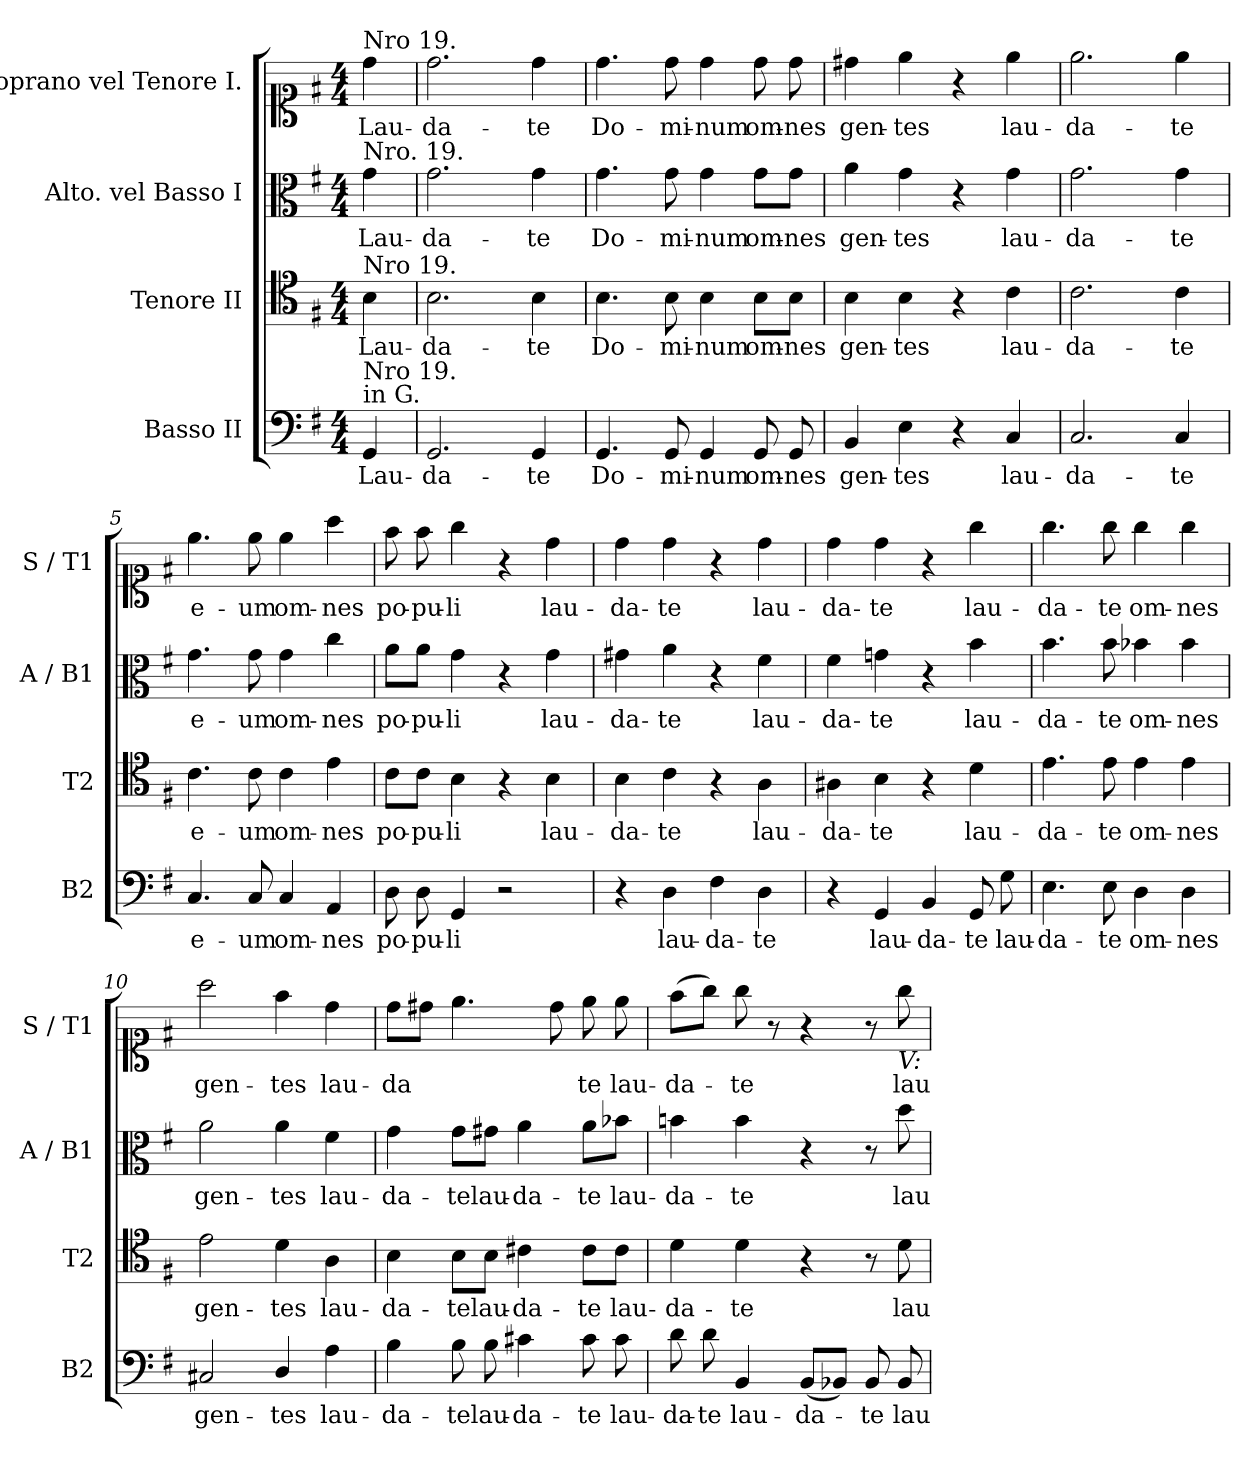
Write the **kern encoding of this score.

**kern	**text	**kern	**text	**kern	**text	**kern	**text
*part4	*part4	*part3	*part3	*part2	*part2	*part1	*part1
*staff4	*staff4	*staff3	*staff3	*staff2	*staff2	*staff1	*staff1
*I"Basso II	*	*I"Tenore II	*	*I"Alto. vel Basso I	*	*I"Soprano vel Tenore I.	*
*I'B2	*	*I'T2	*	*I'A / B1	*	*I'S / T1	*
*clefF4	*	*clefC4	*	*clefC3	*	*clefC1	*
*k[f#]	*	*k[f#]	*	*k[f#]	*	*k[f#]	*
*G:	*	*G:	*	*G:	*	*G:	*
*M4/4	*	*M4/4	*	*M4/4	*	*M4/4	*
=	=	=	=	=	=	=	=
!	!	!	!	!	!	!LO:TX:a:t=Nro 19.	!
!	!	!	!	!LO:TX:a:t=Nro. 19.	!	!	!
!	!	!LO:TX:a:t=Nro 19.	!	!	!	!	!
!LO:TX:a:t=Nro 19.\nin G.	!	!	!	!	!	!	!
4GG/	Lau-	4B\	Lau-	4g\	Lau-	4dd\	Lau-
=1	=1	=1	=1	=1	=1	=1	=1
2.GG/	-da-	2.B\	-da-	2.g\	-da-	2.dd\	-da-
4GG/	-te	4B\	-te	4g\	-te	4dd\	-te
=2	=2	=2	=2	=2	=2	=2	=2
4.GG/	Do-	4.B\	Do-	4.g\	Do-	4.dd\	Do-
8GG/	-mi-	8B\	-mi-	8g\	-mi-	8dd\	-mi-
4GG/	-num	4B\	-num	4g\	-num	4dd\	-num
8GG/	om-	8B\L	om-	8g\L	om-	8dd\	om-
8GG/	-nes	8B\J	-nes	8g\J	-nes	8dd\	-nes
=3	=3	=3	=3	=3	=3	=3	=3
4BB/	gen-	4B\	gen-	4a\	gen-	4dd#X\	gen-
4E\	-tes	4B\	-tes	4g\	-tes	4ee\	-tes
4r	.	4r	.	4r	.	4r	.
4C/	lau-	4c\	lau-	4g\	lau-	4ee\	lau-
=4	=4	=4	=4	=4	=4	=4	=4
2.C/	-da-	2.c\	-da-	2.g\	-da-	2.ee\	-da-
4C/	-te	4c\	-te	4g\	-te	4ee\	-te
=5	=5	=5	=5	=5	=5	=5	=5
4.C/	e-	4.c\	e-	4.g\	e-	4.ee\	e-
8C/	-um	8c\	-um	8g\	-um	8ee\	-um
4C/	om-	4c\	om-	4g\	om-	4ee\	om-
4AA/	-nes	4e\	-nes	4cc\	-nes	4aa\	-nes
=6	=6	=6	=6	=6	=6	=6	=6
8D\	po-	8c\L	po-	8a\L	po-	8ff#\	po-
8D\	-pu-	8c\J	-pu-	8a\J	-pu-	8ff#\	-pu-
4GG/	-li	4B\	-li	4g\	-li	4gg\	-li
2r	.	4r	.	4r	.	4r	.
.	.	4B\	lau-	4g\	lau-	4dd\	lau-
=7	=7	=7	=7	=7	=7	=7	=7
4r	.	4B\	-da-	4g#X\	-da-	4dd\	-da-
4D\	lau-	4c\	-te	4a\	-te	4dd\	-te
4F#\	-da-	4r	.	4r	.	4r	.
4D\	-te	4A\	lau-	4f#\	lau-	4dd\	lau-
=8	=8	=8	=8	=8	=8	=8	=8
4r	.	4A#X\	-da-	4f#\	-da-	4dd\	-da-
4GG/	lau-	4B\	-te	4gn\	-te	4dd\	-te
4BB/	-da-	4r	.	4r	.	4r	.
8GG/	-te	4d\	lau-	4b\	lau-	4gg\	lau-
8G\	lau-	.	.	.	.	.	.
=9	=9	=9	=9	=9	=9	=9	=9
4.E\	-da-	4.e\	-da-	4.b\	-da-	4.gg\	-da-
8E\	-te	8e\	-te	8b\	-te	8gg\	-te
4D\	om-	4e\	om-	4b-X\	om-	4gg\	om-
4D\	-nes	4e\	-nes	4b-\	-nes	4gg\	-nes
=10	=10	=10	=10	=10	=10	=10	=10
2C#X/	gen-	2e\	gen-	2a\	gen-	2aa\	gen-
4D/	-tes	4d\	-tes	4a\	-tes	4ff#\	-tes
4A\	lau-	4A\	lau-	4f#\	lau-	4dd\	lau-
=11	=11	=11	=11	=11	=11	=11	=11
4B\	-da-	4B\	-da-	4g\	-da-	8dd\L	-da
.	.	.	.	.	.	8dd#X\J	.
8B\	-te	8B\L	-te	8g\L	-te	4.ee\	.
8B\	lau-	8B\J	lau-	8g#X\J	lau-	.	.
4c#X\	-da-	4c#X\	-da-	4a\	-da-	.	.
.	.	.	.	.	.	8dd#\	.
8c#\	-te	8c#\L	-te	8a\L	-te	8ee\	te
8c#\	lau-	8c#\J	lau-	8b-X\J	lau-	8ee\	lau-
=12	=12	=12	=12	=12	=12	=12	=12
8d\	-da-	4d\	-da-	4bn\	-da-	(8ff#\L	-da-
8d\	-te	.	.	.	.	8gg\J)	.
4BB/	lau-	4d\	-te	4b\	-te	8gg\	-te
.	.	.	.	.	.	8r	.
(8BB/L	-da-	4r	.	4r	.	4r	.
8BB-X/J)	.	.	.	.	.	.	.
8BB-/	-te	8r	.	8r	.	8r	.
!	!	!	!	!	!	!LO:TX:b:i:t=V&colon;	!
8BB-/	lau-	8d\	lau-	8dd\	lau-	8gg\	lau-
=	=	=	=	=	=	=	=
*-	*-	*-	*-	*-	*-	*-	*-
